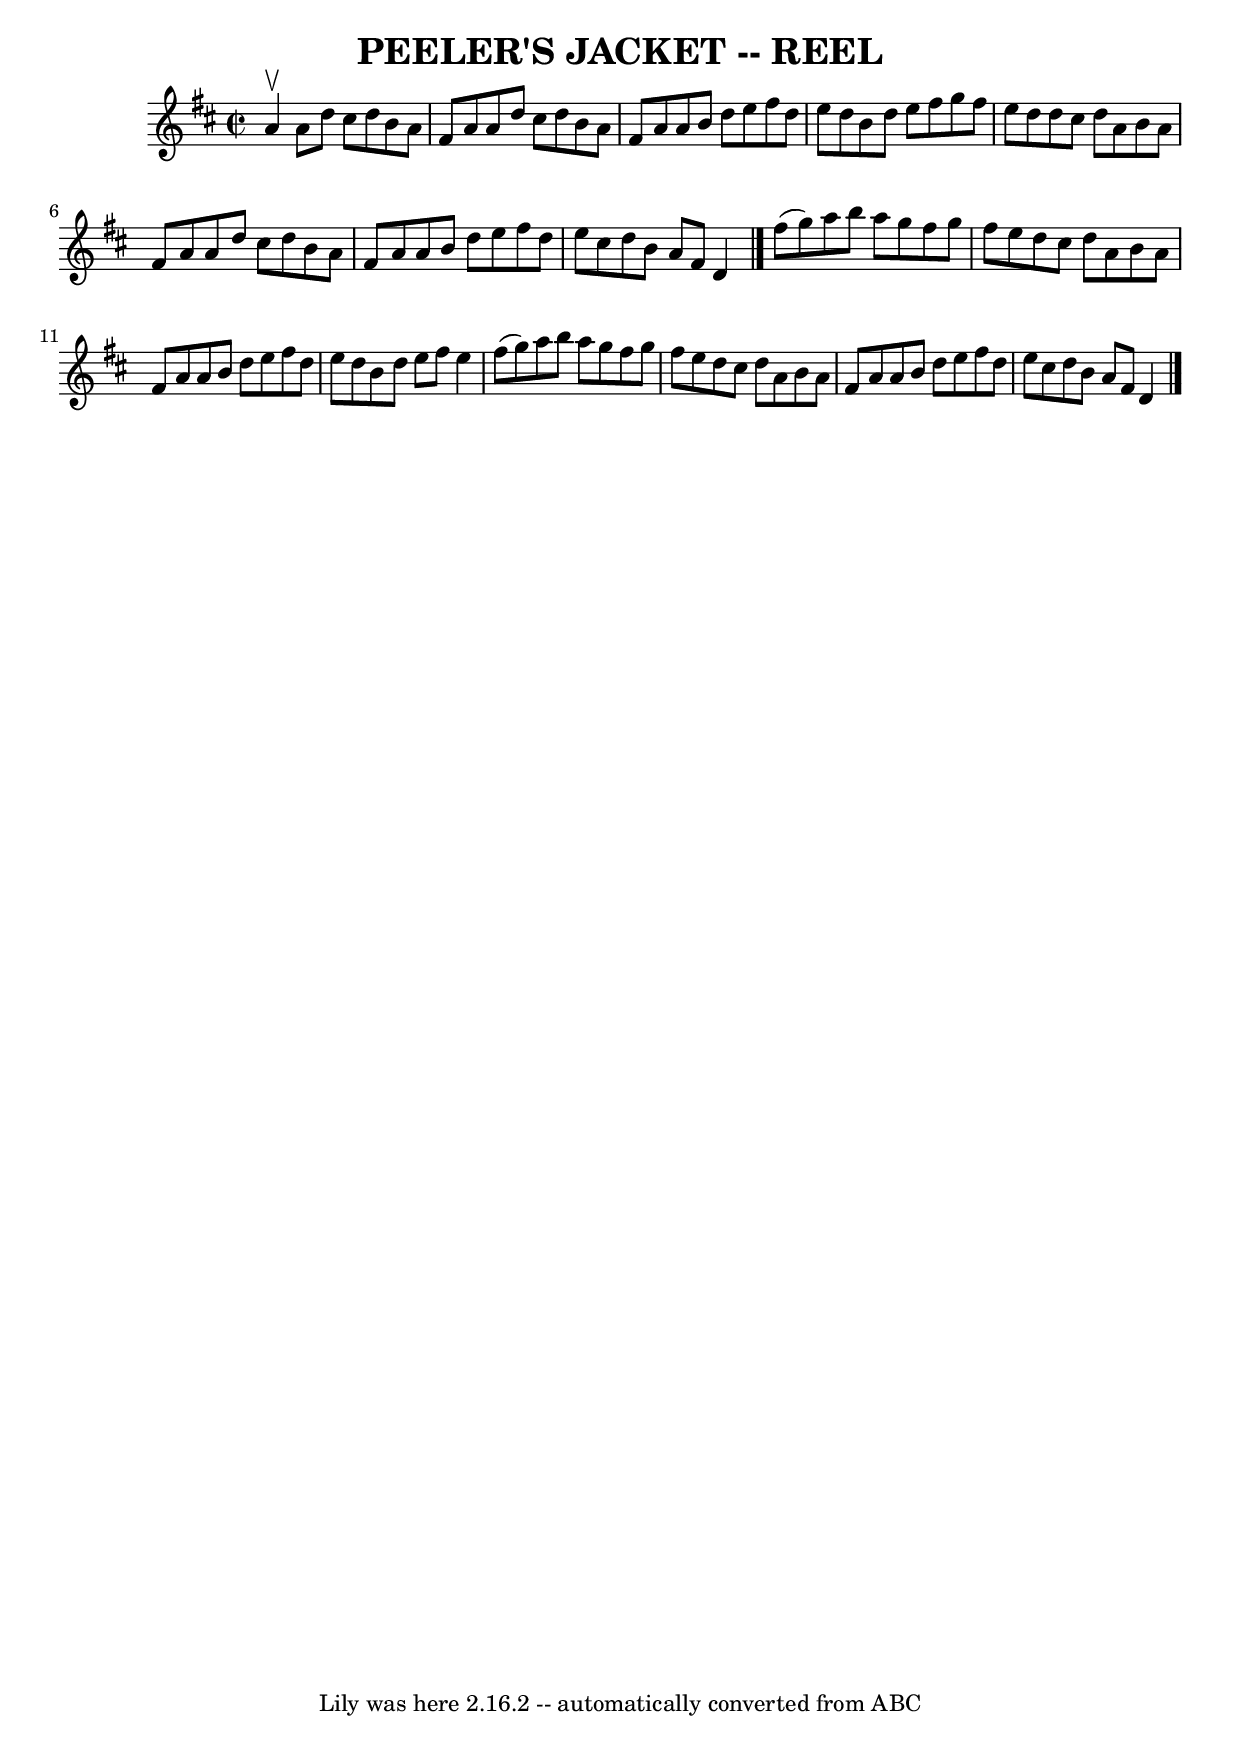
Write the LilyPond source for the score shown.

\version "2.16.2"
\include "Mammoth.ily"
\header {
  %% book = "Ryan's Mammoth Collection of Fiddle Tunes"
  crossRefNumber = "1"
  footnotes = ""
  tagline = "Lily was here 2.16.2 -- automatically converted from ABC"
  title = "PEELER'S JACKET -- REEL"

}
voicedefault =  {


  \override Staff.TimeSignature #'style = #'C
  \time 2/2 
  \key d \major a'4^\upbow   |
  a'8 d''8 cis''8    
  d''8 b'8 a'8 fis'8 a'8    |
  a'8 d''8 cis''8 d''8  
  b'8 a'8 fis'8 a'8    |
  a'8 b'8 d''8 e''8 fis''8 
  d''8 e''8 d''8    |
  b'8 d''8 e''8 fis''8 g''8    
  fis''8 e''8 d''8    |
  d''8 cis''8 d''8 a'8 b'8    
  a'8 fis'8 a'8    |
  a'8 d''8 cis''8 d''8 b'8 a'8   
  fis'8 a'8    |
  a'8 b'8 d''8 e''8 fis''8 d''8    
  e''8 cis''8    |
  d''8 b'8 a'8 fis'8 d'4    \bar "|."    
  fis''8 (g''8)   |
  a''8 b''8 a''8 g''8 fis''8    
  g''8 fis''8 e''8    |
  d''8 cis''8 d''8 a'8 b'8    
  a'8 fis'8 a'8    |
  a'8 b'8 d''8 e''8 fis''8 d''8  
  e''8 d''8    |
  b'8 d''8 e''8 fis''8 e''4 fis''8 (
  g''8)   |
  a''8 b''8 a''8 g''8 fis''8 g''8    
  fis''8 e''8    |
  d''8 cis''8 d''8 a'8 b'8 a'8    
  fis'8 a'8    |
  a'8 b'8 d''8 e''8 fis''8 d''8 e''8 
  cis''8    |
  d''8 b'8 a'8 fis'8 d'4    \bar "|."   

}

\score{
  <<

    \context Staff="default"
    {
      \voicedefault 
      
    }

  >>
  \layout {
    
  }
  \midi {
  }

}
